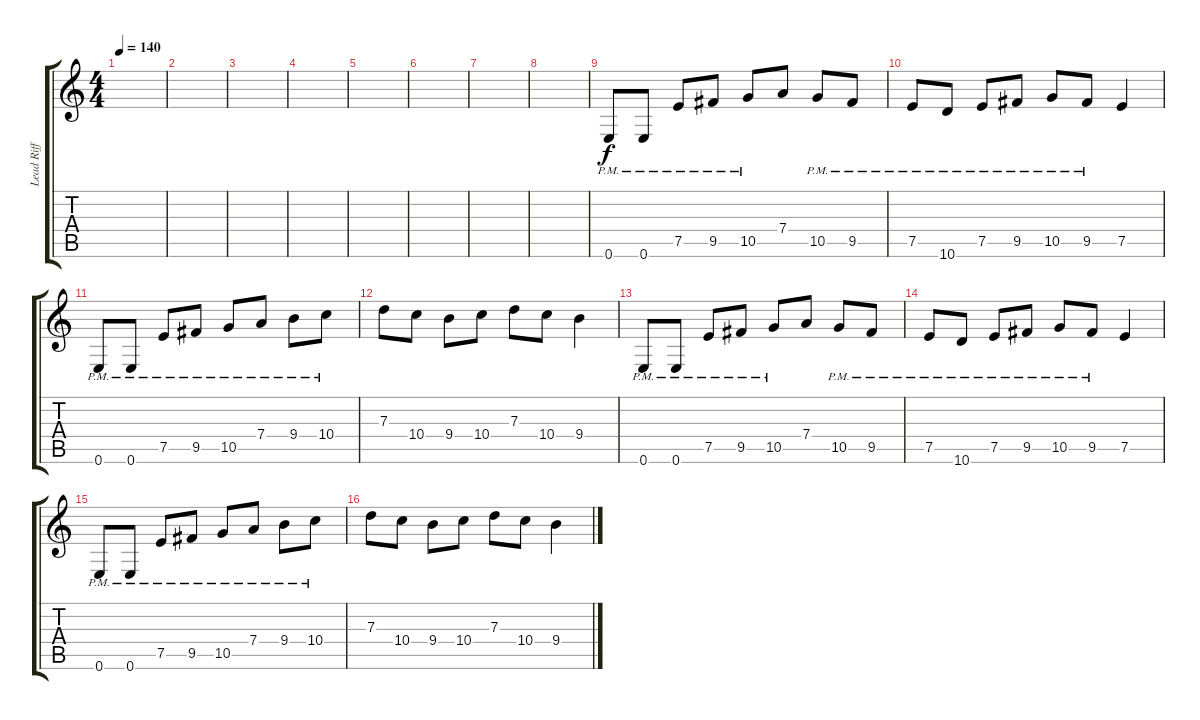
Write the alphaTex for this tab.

\track ("Lead Riff" "Lead Riff") {instrument overdrivenguitar}
\staff {score tabs}
\tuning (E4 B3 G3 D3 A2 E2) {hide}
\ts (4 4)
\tempo 140
\clef g2
\ks c
|
|
|
|
|
|
|
|
0.6{pm}.8 0.6{pm}.8 7.5{pm}.8 9.5{pm}.8 10.5{pm}.8 7.4.8 10.5{pm}.8 9.5{pm}.8 |
7.5{pm}.8 10.6{pm}.8 7.5{pm}.8 9.5{pm}.8 10.5{pm}.8 9.5{pm}.8 7.5.4 |
0.6{pm}.8 0.6{pm}.8 7.5{pm}.8 9.5{pm}.8 10.5{pm}.8 7.4{pm}.8 9.4{pm}.8 10.4{pm}.8 |
7.3.8 10.4.8 9.4.8 10.4.8 7.3.8 10.4.8 9.4.4 |
0.6{pm}.8 0.6{pm}.8 7.5{pm}.8 9.5{pm}.8 10.5{pm}.8 7.4.8 10.5{pm}.8 9.5{pm}.8 |
7.5{pm}.8 10.6{pm}.8 7.5{pm}.8 9.5{pm}.8 10.5{pm}.8 9.5{pm}.8 7.5.4 |
0.6{pm}.8 0.6{pm}.8 7.5{pm}.8 9.5{pm}.8 10.5{pm}.8 7.4{pm}.8 9.4{pm}.8 10.4{pm}.8 |
7.3.8 10.4.8 9.4.8 10.4.8 7.3.8 10.4.8 9.4.4
